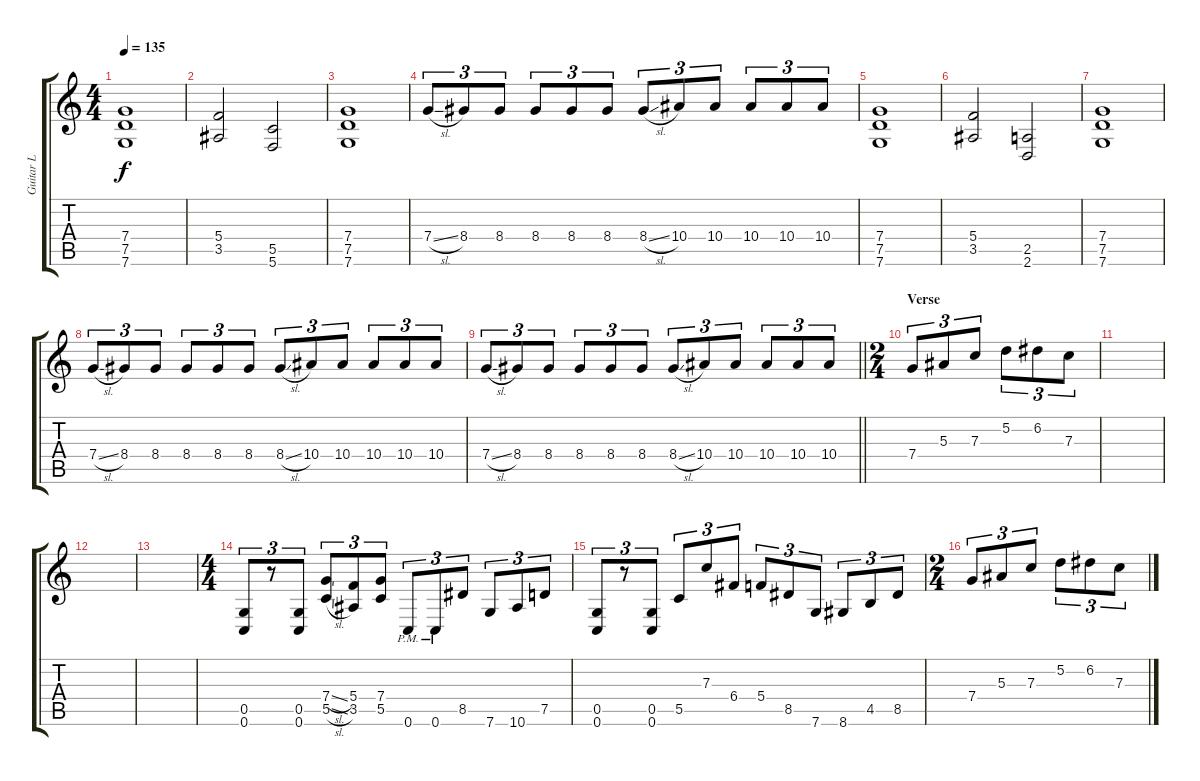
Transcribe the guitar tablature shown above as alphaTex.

\track ("Guitar L" "Guitar L") {instrument distortionguitar}
\staff {score tabs}
\tuning (D4 A3 F3 C3 G2 C2) {hide}
\ts (4 4)
\tempo 135
\clef g2
\ks c
(7.4 7.5 7.6).1{dy f} |
(5.4 3.5).2 (5.5 5.6).2 |
(7.4 7.5 7.6).1 |
7.4{sl}.8{tu (3 2)} 8.4.8{tu (3 2)} 8.4.8{tu (3 2)} 8.4.8{tu (3 2)} 8.4.8{tu (3 2)} 8.4.8{tu (3 2)} 8.4{sl}.8{tu (3 2)} 10.4.8{tu (3 2)} 10.4.8{tu (3 2)} 10.4.8{tu (3 2)} 10.4.8{tu (3 2)} 10.4.8{tu (3 2)} |
(7.4 7.5 7.6).1 |
(5.4 3.5).2 (2.5 2.6).2 |
(7.4 7.5 7.6).1 |
7.4{sl}.8{tu (3 2)} 8.4.8{tu (3 2)} 8.4.8{tu (3 2)} 8.4.8{tu (3 2)} 8.4.8{tu (3 2)} 8.4.8{tu (3 2)} 8.4{sl}.8{tu (3 2)} 10.4.8{tu (3 2)} 10.4.8{tu (3 2)} 10.4.8{tu (3 2)} 10.4.8{tu (3 2)} 10.4.8{tu (3 2)} |
\barLineRight lightlight
7.4{sl}.8{tu (3 2)} 8.4.8{tu (3 2)} 8.4.8{tu (3 2)} 8.4.8{tu (3 2)} 8.4.8{tu (3 2)} 8.4.8{tu (3 2)} 8.4{sl}.8{tu (3 2)} 10.4.8{tu (3 2)} 10.4.8{tu (3 2)} 10.4.8{tu (3 2)} 10.4.8{tu (3 2)} 10.4.8{tu (3 2)} |
\ts (2 4)
\section ("" "Verse")
7.4.8{tu (3 2) balance 1} 5.3.8{tu (3 2)} 7.3.8{tu (3 2)} 5.2.8{tu (3 2)} 6.2.8{tu (3 2)} 7.3.8{tu (3 2)} |
|
|
|
\ts (4 4)
(0.5 0.6).8{tu (3 2)} r.8{tu (3 2)} (0.5 0.6).8{tu (3 2)} (7.4{sl} 5.5{sl}).8{tu (3 2)} (5.4 3.5).8{tu (3 2)} (7.4 5.5).8{tu (3 2)} 0.6{pm}.8{tu (3 2)} 0.6{pm}.8{tu (3 2)} 8.5.8{tu (3 2)} 7.6.8{tu (3 2)} 10.6.8{tu (3 2)} 7.5.8{tu (3 2)} |
(0.5 0.6).8{tu (3 2)} r.8{tu (3 2)} (0.5 0.6).8{tu (3 2)} 5.5.8{tu (3 2)} 7.3.8{tu (3 2)} 6.4.8{tu (3 2)} 5.4.8{tu (3 2)} 8.5.8{tu (3 2)} 7.6.8{tu (3 2)} 8.6.8{tu (3 2)} 4.5.8{tu (3 2)} 8.5.8{tu (3 2)} |
\ts (2 4)
7.4.8{tu (3 2)} 5.3.8{tu (3 2)} 7.3.8{tu (3 2)} 5.2.8{tu (3 2)} 6.2.8{tu (3 2)} 7.3.8{tu (3 2)}
